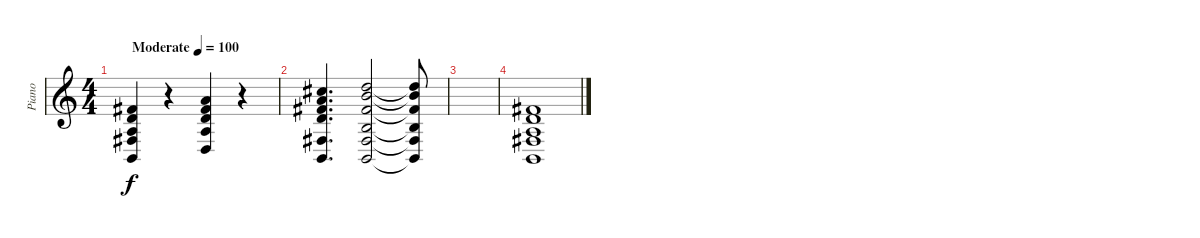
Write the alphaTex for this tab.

\track ("Piano" "Piano") {instrument acousticgrandpiano}
\staff {score}
\tuning (E4 B3 G3 D3 A2 E2) {hide}
\ts (4 4)
\tempo (100 "Moderate")
\clef g2
\ks c
(2.1 3.2 2.3 4.4 2.5).4{dy f instrument acousticgrandpiano} r.4 (5.1 7.2 7.3 7.4 5.5).4 r.4 |
(9.1 10.2 11.3 12.4 9.5 7.6).4{d} (10.1 12.2 11.3 9.4 9.5 7.6).2 (10.1{t} 12.2{t} 11.3{t} 9.4{t} 9.5{t} 7.6{t}).8 |
|
(2.1 3.2 2.3 4.4 2.5).1
